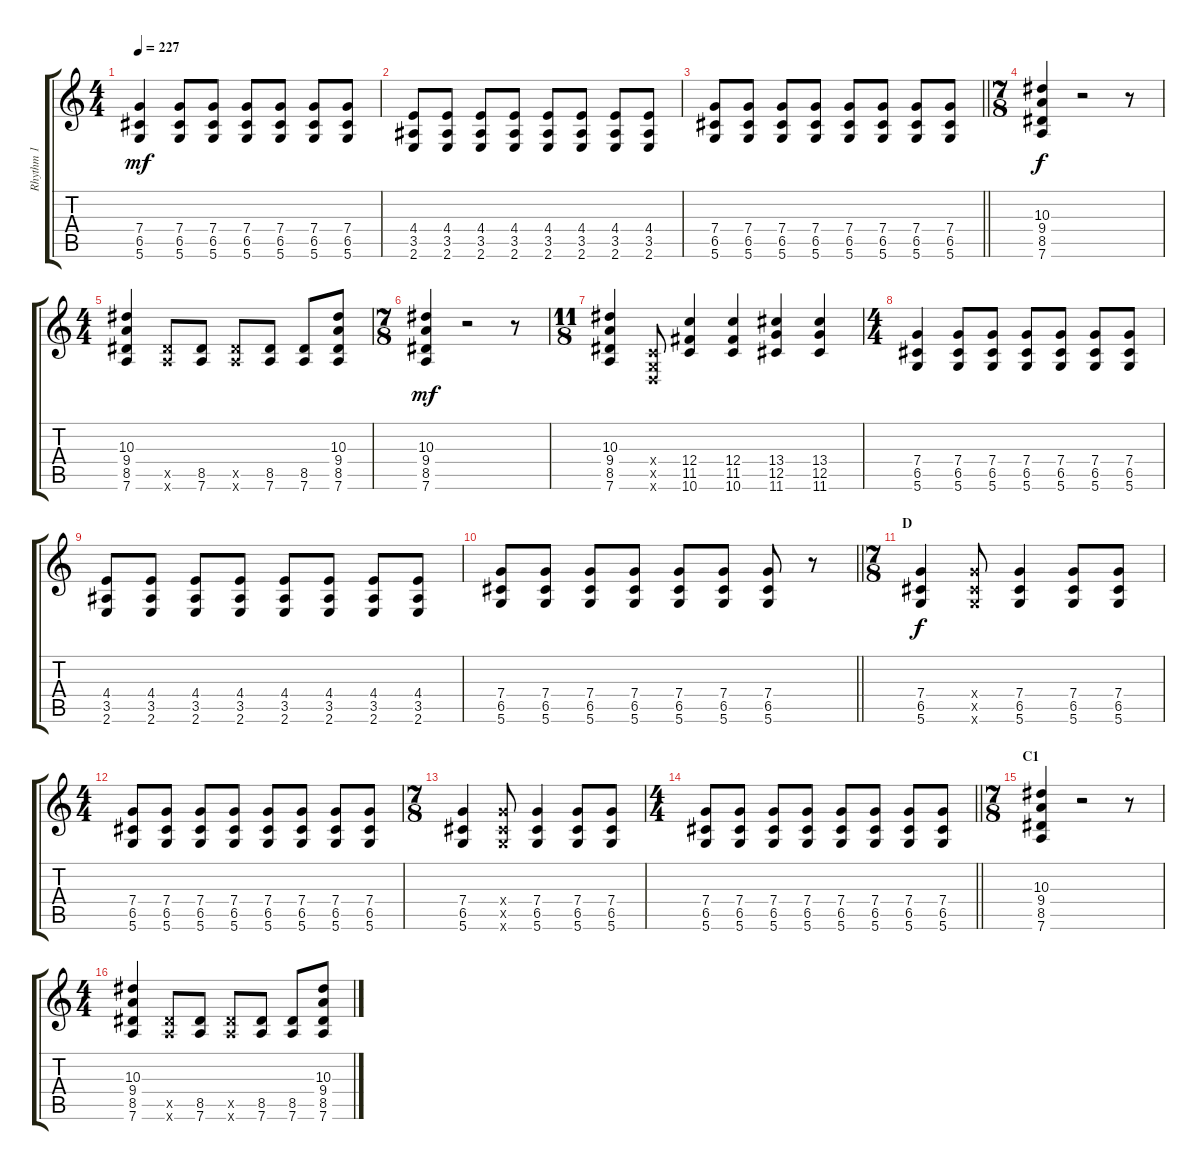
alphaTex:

\track ("Rhythm 1" "Rhythm 1") {instrument distortionguitar}
\staff {score tabs}
\tuning (D4 A3 F3 C3 G2 D2) {hide}
\ts (4 4)
\tempo 227
\clef g2
\ks c
(7.4 6.5 5.6).4{dy mf} (7.4 6.5 5.6).8 (7.4 6.5 5.6).8 (7.4 6.5 5.6).8 (7.4 6.5 5.6).8 (7.4 6.5 5.6).8 (7.4 6.5 5.6).8 |
(4.4 3.5 2.6).8 (4.4 3.5 2.6).8 (4.4 3.5 2.6).8 (4.4 3.5 2.6).8 (4.4 3.5 2.6).8 (4.4 3.5 2.6).8 (4.4 3.5 2.6).8 (4.4 3.5 2.6).8 |
\barLineRight lightlight
(7.4 6.5 5.6).8 (7.4 6.5 5.6).8 (7.4 6.5 5.6).8 (7.4 6.5 5.6).8 (7.4 6.5 5.6).8 (7.4 6.5 5.6).8 (7.4 6.5 5.6).8 (7.4 6.5 5.6).8 |
\ts (7 8)
\section ("" "")
(10.3 9.4 8.5 7.6).4{dy f} r.2 r.8 |
\ts (4 4)
(10.3 9.4 8.5 7.6).4 (8.5{x} 7.6{x}).8 (8.5 7.6).8 (8.5{x} 7.6{x}).8 (8.5 7.6).8 (8.5 7.6).8 (10.3 9.4 8.5 7.6).8 |
\ts (7 8)
(10.3 9.4 8.5 7.6).4{dy mf} r.2 r.8 |
\ts (11 8)
(10.3 9.4 8.5 7.6).4 (0.4{x} 0.5{x} 0.6{x}).8 (12.4 11.5 10.6).4 (12.4 11.5 10.6).4 (13.4 12.5 11.6).4 (13.4 12.5 11.6).4 |
\ts (4 4)
(7.4 6.5 5.6).4 (7.4 6.5 5.6).8 (7.4 6.5 5.6).8 (7.4 6.5 5.6).8 (7.4 6.5 5.6).8 (7.4 6.5 5.6).8 (7.4 6.5 5.6).8 |
(4.4 3.5 2.6).8 (4.4 3.5 2.6).8 (4.4 3.5 2.6).8 (4.4 3.5 2.6).8 (4.4 3.5 2.6).8 (4.4 3.5 2.6).8 (4.4 3.5 2.6).8 (4.4 3.5 2.6).8 |
\barLineRight lightlight
(7.4 6.5 5.6).8 (7.4 6.5 5.6).8 (7.4 6.5 5.6).8 (7.4 6.5 5.6).8 (7.4 6.5 5.6).8 (7.4 6.5 5.6).8 (7.4 6.5 5.6).8 r.8 |
\ts (7 8)
\section ("" "D")
(7.4 6.5 5.6).4{dy f} (7.4{x} 6.5{x} 5.6{x}).8 (7.4 6.5 5.6).4 (7.4 6.5 5.6).8 (7.4 6.5 5.6).8 |
\ts (4 4)
(7.4 6.5 5.6).8 (7.4 6.5 5.6).8 (7.4 6.5 5.6).8 (7.4 6.5 5.6).8 (7.4 6.5 5.6).8 (7.4 6.5 5.6).8 (7.4 6.5 5.6).8 (7.4 6.5 5.6).8 |
\ts (7 8)
(7.4 6.5 5.6).4 (7.4{x} 6.5{x} 5.6{x}).8 (7.4 6.5 5.6).4 (7.4 6.5 5.6).8 (7.4 6.5 5.6).8 |
\ts (4 4)
\barLineRight lightlight
(7.4 6.5 5.6).8 (7.4 6.5 5.6).8 (7.4 6.5 5.6).8 (7.4 6.5 5.6).8 (7.4 6.5 5.6).8 (7.4 6.5 5.6).8 (7.4 6.5 5.6).8 (7.4 6.5 5.6).8 |
\ts (7 8)
\section ("" "C1")
(10.3 9.4 8.5 7.6).4 r.2 r.8 |
\ts (4 4)
(10.3 9.4 8.5 7.6).4 (8.5{x} 7.6{x}).8 (8.5 7.6).8 (8.5{x} 7.6{x}).8 (8.5 7.6).8 (8.5 7.6).8 (10.3 9.4 8.5 7.6).8
